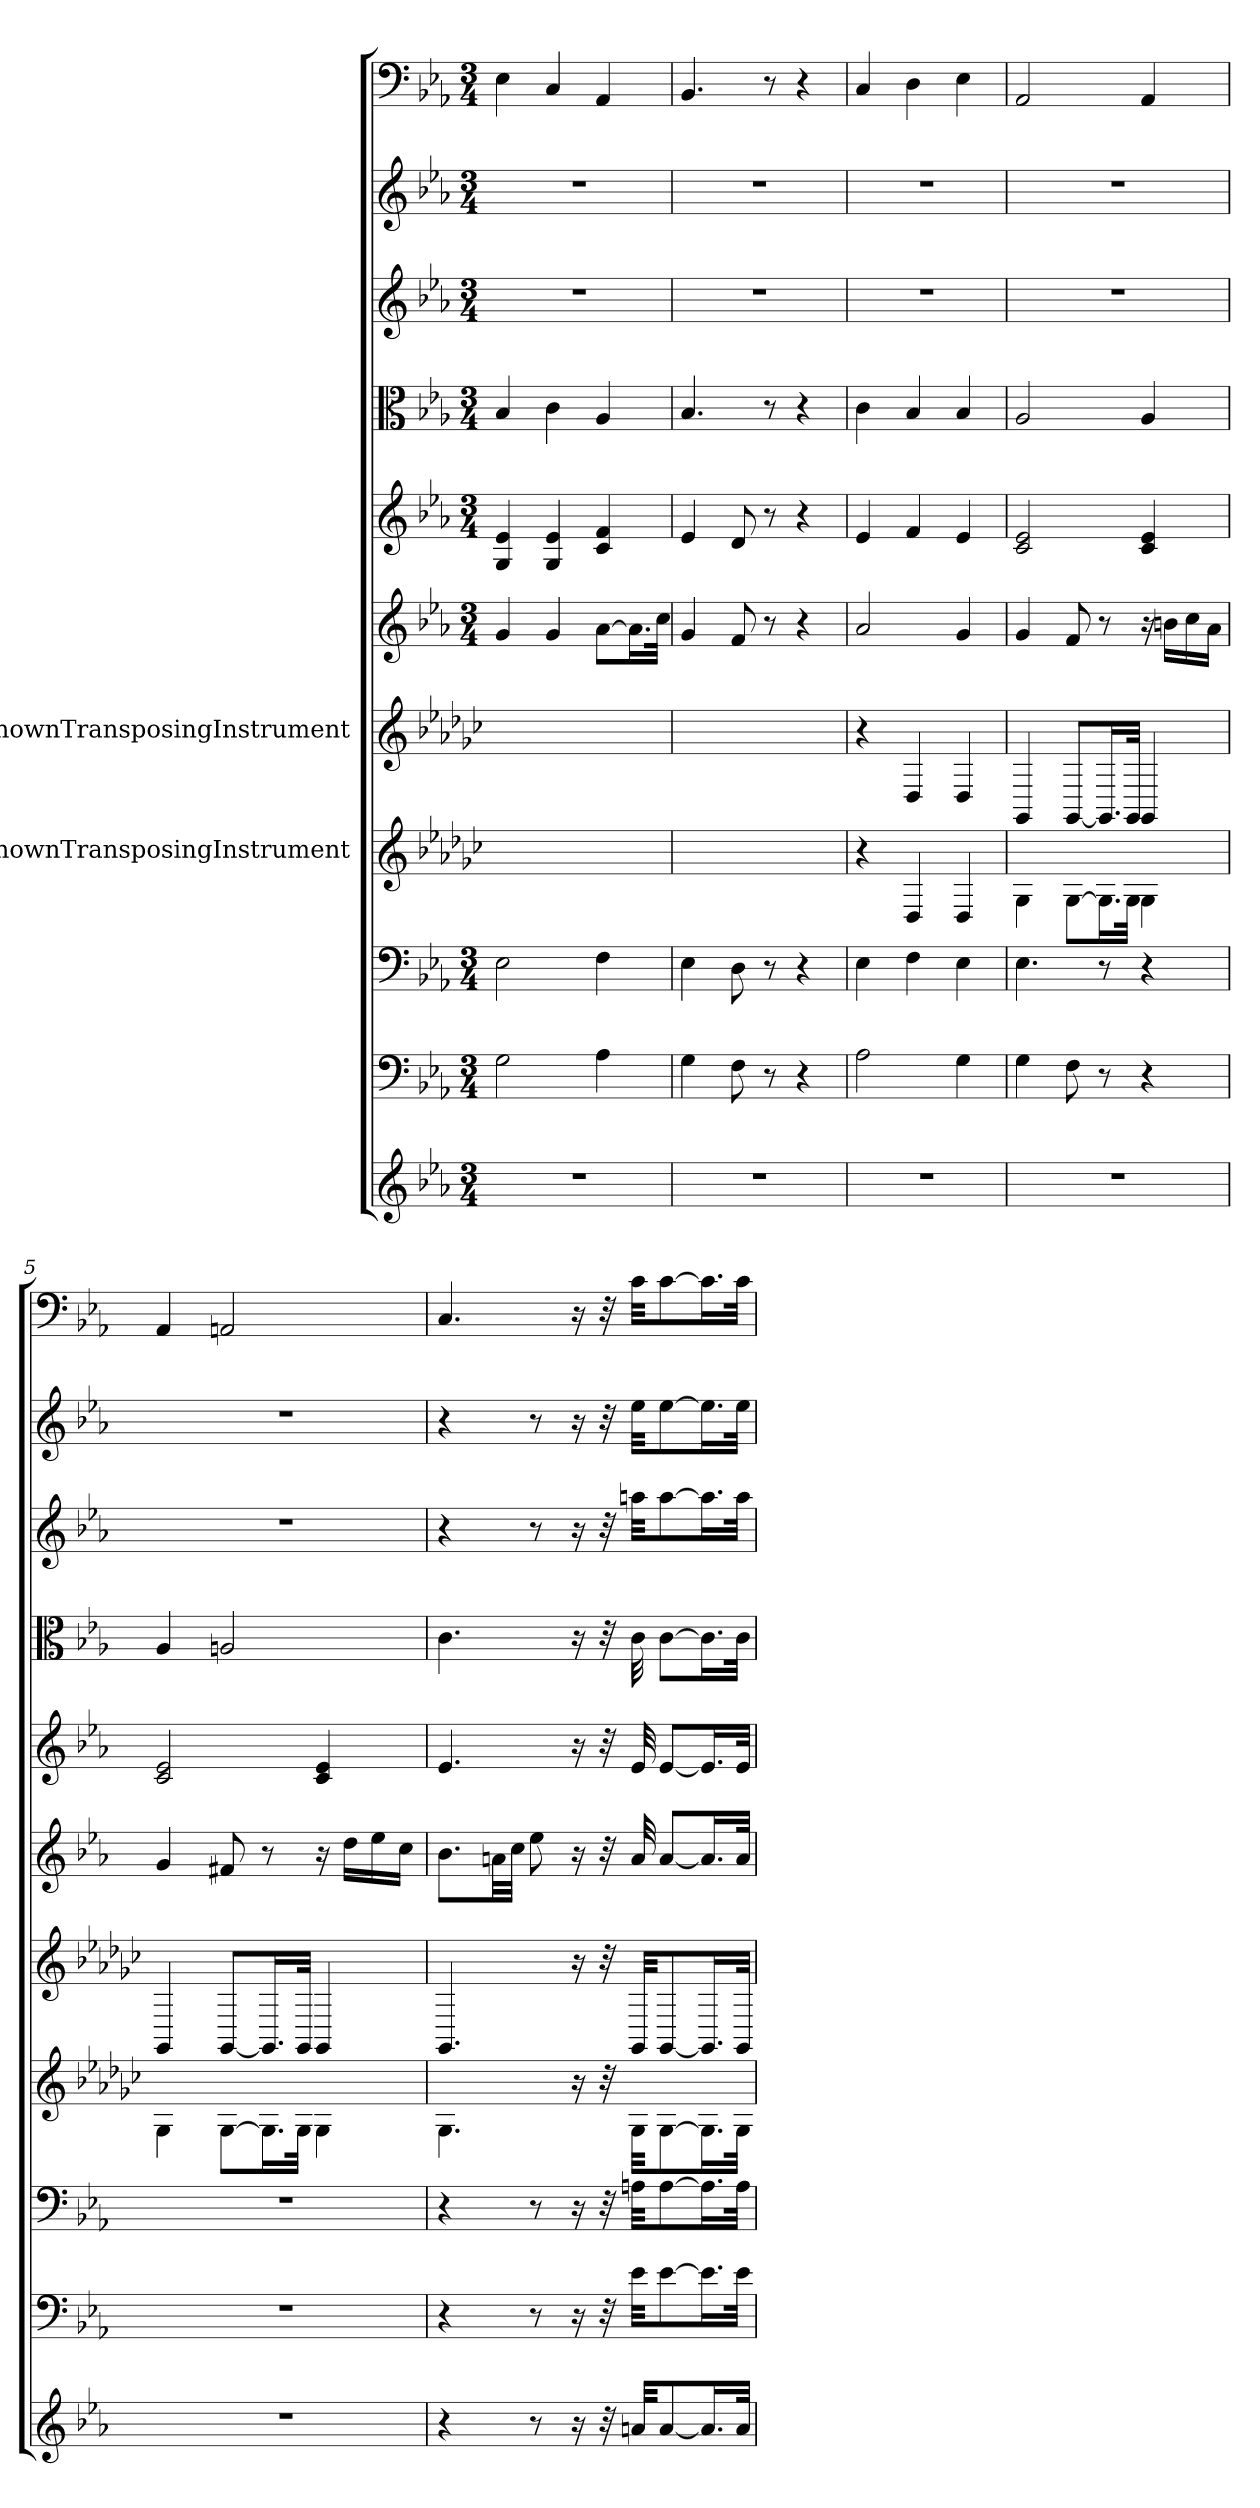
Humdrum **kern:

**kern	**kern	**kern	**kern	**kern	**kern	**kern	**kern	**kern	**kern	**kern
*part11	*part10	*part9	*part8	*part7	*part6	*part5	*part4	*part3	*part2	*part1
*staff11	*staff10	*staff9	*staff8	*staff7	*staff6	*staff5	*staff4	*staff3	*staff2	*staff1
*	*	*	*I"UnknownTransposingInstrument	*I"UnknownTransposingInstrument	*	*	*	*	*	*
*clefG2	*clefF4	*clefF4	*clefG2	*clefG2	*clefG2	*clefG2	*clefC3	*clefG2	*clefG2	*clefF4
*	*	*	*ITrd-5c-9	*ITrd-5c-9	*	*	*	*	*	*
*k[b-e-a-]	*k[b-e-a-]	*k[b-e-a-]	*k[b-e-a-]	*k[b-e-a-]	*k[b-e-a-]	*k[b-e-a-]	*k[b-e-a-]	*k[b-e-a-]	*k[b-e-a-]	*k[b-e-a-]
*E-:	*E-:	*E-:	*	*	*E-:	*E-:	*E-:	*E-:	*E-:	*E-:
*M3/4	*M3/4	*M3/4	*	*	*M3/4	*M3/4	*M3/4	*M3/4	*M3/4	*M3/4
=1	=1	=1	=1	=1	=1	=1	=1	=1	=1	=1
2.r	2G\	2E-\	2.r	2.r	4g/	4G/ 4e-/	4B-/	2.r	2.r	4E-\
.	.	.	.	.	4g/	4G/ 4e-/	4c\	.	.	4C/
.	4A-\	4F\	.	.	[8a-\L	4c/ 4f/	4A-/	.	.	4AA-/
.	.	.	.	.	16.a-\L]	.	.	.	.	.
.	.	.	.	.	32cc\JJk	.	.	.	.	.
=2	=2	=2	=2	=2	=2	=2	=2	=2	=2	=2
2.r	4G\	4E-\	2.r	2.r	4g/	4e-/	4.B-/	2.r	2.r	4.BB-/
.	8F\	8D\	.	.	8f/	8d/	.	.	.	.
.	8r	8r	.	.	8r	8r	8r	.	.	8r
.	4r	4r	.	.	4r	4r	4r	.	.	4r
=3	=3	=3	=3	=3	=3	=3	=3	=3	=3	=3
2.r	2A-\	4E-\	4r	4r	2a-/	4e-/	4c\	2.r	2.r	4C/
.	.	4F\	4B-/	4B-/	.	4f/	4B-/	.	.	4D\
.	4G\	4E-\	4B-/	4B-/	4g/	4e-/	4B-/	.	.	4E-\
=4	=4	=4	=4	=4	=4	=4	=4	=4	=4	=4
2.r	4G\	4.E-\	4e-\	4E-/	4g/	2c/ 2e-/	2A-/	2.r	2.r	2AA-/
.	8F\	.	[8e-\L	[8E-/L	8f/	.	.	.	.	.
.	8r	8r	16.e-\L]	16.E-/L]	8r	.	.	.	.	.
.	.	.	32e-\JJk	32E-/JJk	.	.	.	.	.	.
.	4r	4r	4e-\	4E-/	16r	4c/ 4e-/	4A-/	.	.	4AA-/
.	.	.	.	.	16bn\LL	.	.	.	.	.
.	.	.	.	.	16cc\	.	.	.	.	.
.	.	.	.	.	16a-\JJ	.	.	.	.	.
=5	=5	=5	=5	=5	=5	=5	=5	=5	=5	=5
2.r	2.r	2.r	4e-\	4E-/	4g/	2c/ 2e-/	4A-/	2.r	2.r	4AA-/
.	.	.	[8e-\L	[8E-/L	8f#X/	.	2An/	.	.	2AAn/
.	.	.	16.e-\L]	16.E-/L]	8r	.	.	.	.	.
.	.	.	32e-\JJk	32E-/JJk	.	.	.	.	.	.
.	.	.	4e-\	4E-/	16r	4c/ 4e-/	.	.	.	.
.	.	.	.	.	16dd\LL	.	.	.	.	.
.	.	.	.	.	16ee-\	.	.	.	.	.
.	.	.	.	.	16cc\JJ	.	.	.	.	.
=6	=6	=6	=6	=6	=6	=6	=6	=6	=6	=6
4r	4r	4r	4.e-\	4.E-/	8.b-\L	4.e-/	4.c\	4r	4r	4.C/
.	.	.	.	.	32an\LL	.	.	.	.	.
.	.	.	.	.	32cc\JJJ	.	.	.	.	.
8r	8r	8r	.	.	8ee-\	.	.	8r	8r	.
16r	16r	16r	16r	16r	16r	16r	16r	16r	16r	16r
32r	32r	32r	32r	32r	32r	32r	32r	32r	32r	32r
32an/KKL	32e-\KKL	32An\KKL	32e-\KKL	32E-/KKL	32a/	32e-/	32c\	32aan\KKL	32ee-\KKL	32c\KKL
[8a/	[8e-\	[8A\	[8e-\	[8E-/	[8a/L	[8e-/L	[8c\L	[8aa\	[8ee-\	[8c\
16.a/L]	16.e-\L]	16.A\L]	16.e-\L]	16.E-/L]	16.a/L]	16.e-/L]	16.c\L]	16.aa\L]	16.ee-\L]	16.c\L]
32a/JJk	32e-\JJk	32A\JJk	32e-\JJk	32E-/JJk	32a/JJk	32e-/JJk	32c\JJk	32aa\JJk	32ee-\JJk	32c\JJk
=	=	=	=	=	=	=	=	=	=	=
*-	*-	*-	*-	*-	*-	*-	*-	*-	*-	*-
